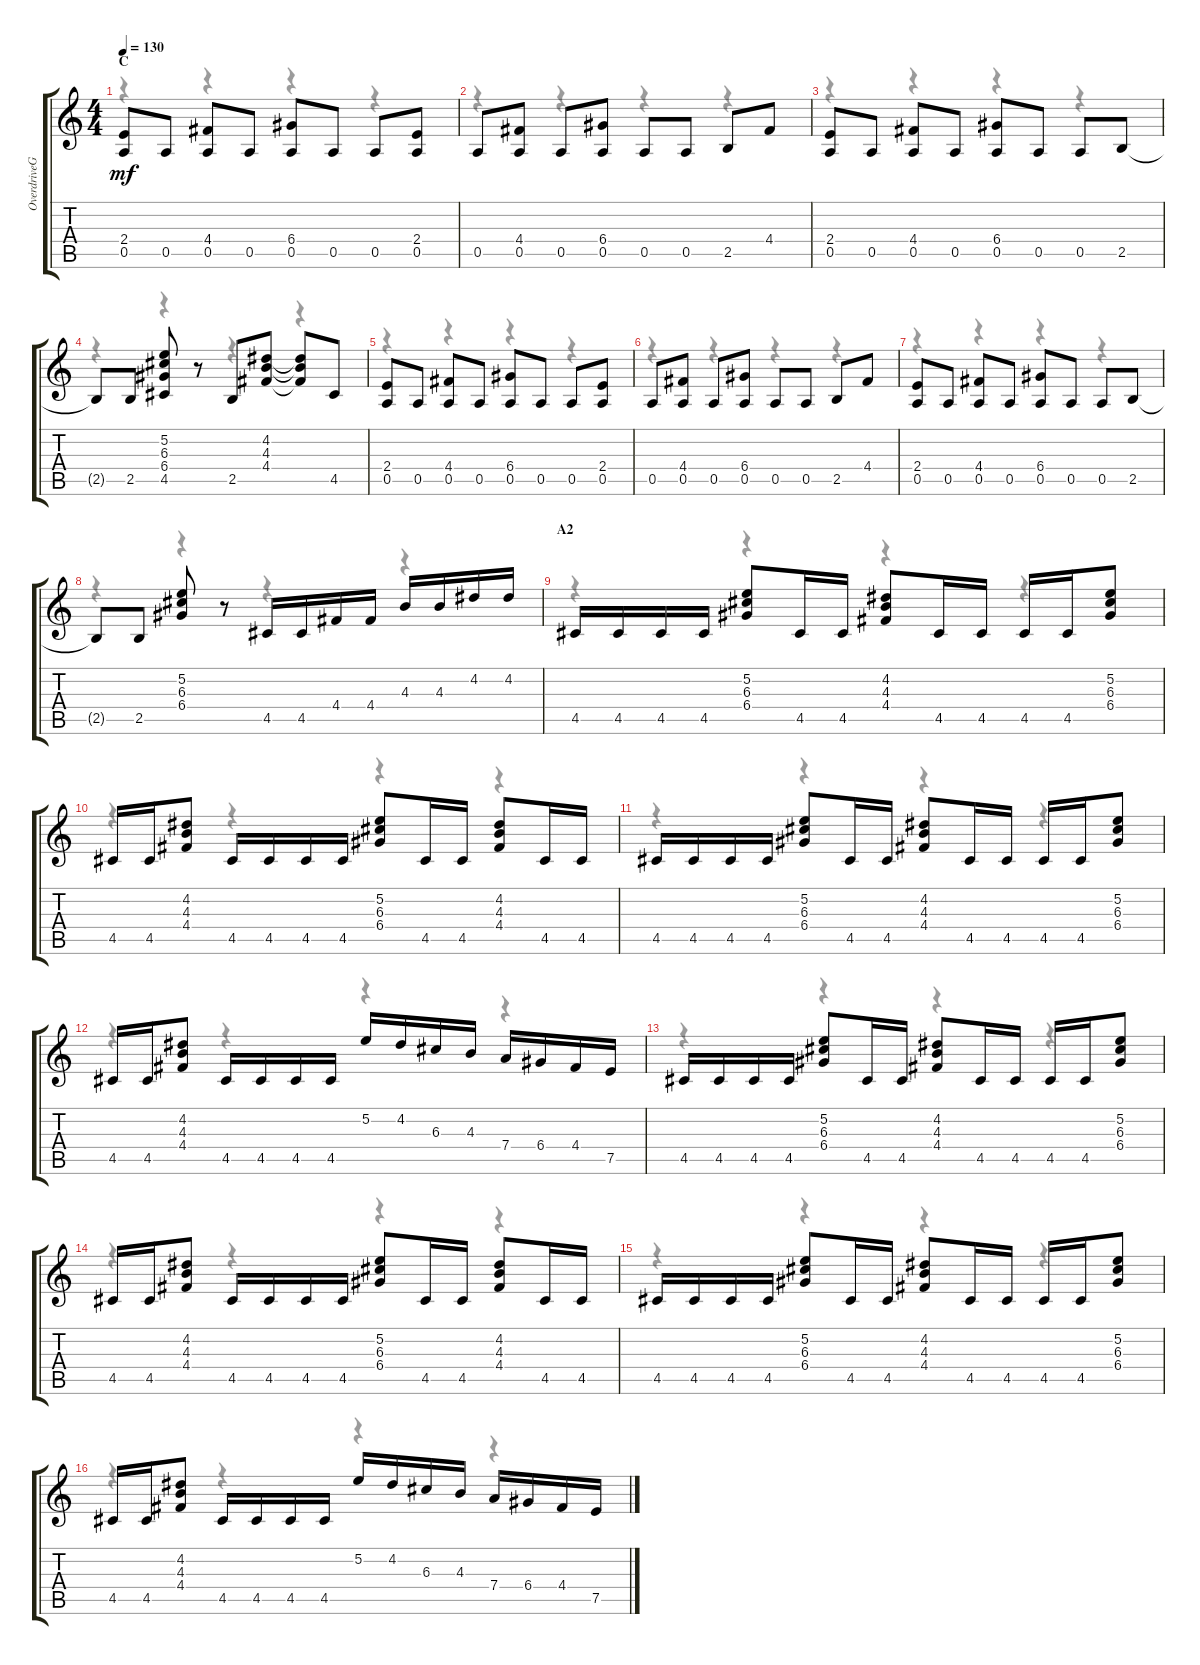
\track ("OverdriveGuitar" "OverdriveG") {instrument overdrivenguitar}
\staff {score tabs}
\tuning (E4 B3 G3 D3 A2 E2) {hide}
\voice
\ts (4 4)
\section ("" "C")
\tempo 130
\clef g2
\ks c
(2.4 0.5).8{dy mf} 0.5.8 (4.4 0.5).8 0.5.8 (6.4 0.5).8 0.5.8 0.5.8 (2.4 0.5).8 |
0.5.8 (4.4 0.5).8 0.5.8 (6.4 0.5).8 0.5.8 0.5.8 2.5.8 4.4.8 |
(2.4 0.5).8 0.5.8 (4.4 0.5).8 0.5.8 (6.4 0.5).8 0.5.8 0.5.8 2.5.8 |
2.5{t}.8 2.5.8 (5.2 6.3 6.4 4.5).8 r.8 2.5.8 (4.2 4.3 4.4).8 (4.2{t} 4.3{t} 4.4{t}).8 4.5.8 |
(2.4 0.5).8 0.5.8 (4.4 0.5).8 0.5.8 (6.4 0.5).8 0.5.8 0.5.8 (2.4 0.5).8 |
0.5.8 (4.4 0.5).8 0.5.8 (6.4 0.5).8 0.5.8 0.5.8 2.5.8 4.4.8 |
(2.4 0.5).8 0.5.8 (4.4 0.5).8 0.5.8 (6.4 0.5).8 0.5.8 0.5.8 2.5.8 |
2.5{t}.8 2.5.8 (5.2 6.3 6.4).8 r.8 4.5.16 4.5.16 4.4.16 4.4.16 4.3.16 4.3.16 4.2.16 4.2.16 |
\section ("" "A2")
4.5.16 4.5.16 4.5.16 4.5.16 (5.2 6.3 6.4).8 4.5.16 4.5.16 (4.2 4.3 4.4).8 4.5.16 4.5.16 4.5.16 4.5.16 (5.2 6.3 6.4).8 |
4.5.16 4.5.16 (4.2 4.3 4.4).8 4.5.16 4.5.16 4.5.16 4.5.16 (5.2 6.3 6.4).8 4.5.16 4.5.16 (4.2 4.3 4.4).8 4.5.16 4.5.16 |
4.5.16 4.5.16 4.5.16 4.5.16 (5.2 6.3 6.4).8 4.5.16 4.5.16 (4.2 4.3 4.4).8 4.5.16 4.5.16 4.5.16 4.5.16 (5.2 6.3 6.4).8 |
4.5.16 4.5.16 (4.2 4.3 4.4).8 4.5.16 4.5.16 4.5.16 4.5.16 5.2.16 4.2.16 6.3.16 4.3.16 7.4.16 6.4.16 4.4.16 7.5.16 |
4.5.16 4.5.16 4.5.16 4.5.16 (5.2 6.3 6.4).8 4.5.16 4.5.16 (4.2 4.3 4.4).8 4.5.16 4.5.16 4.5.16 4.5.16 (5.2 6.3 6.4).8 |
4.5.16 4.5.16 (4.2 4.3 4.4).8 4.5.16 4.5.16 4.5.16 4.5.16 (5.2 6.3 6.4).8 4.5.16 4.5.16 (4.2 4.3 4.4).8 4.5.16 4.5.16 |
4.5.16 4.5.16 4.5.16 4.5.16 (5.2 6.3 6.4).8 4.5.16 4.5.16 (4.2 4.3 4.4).8 4.5.16 4.5.16 4.5.16 4.5.16 (5.2 6.3 6.4).8 |
4.5.16 4.5.16 (4.2 4.3 4.4).8 4.5.16 4.5.16 4.5.16 4.5.16 5.2.16 4.2.16 6.3.16 4.3.16 7.4.16 6.4.16 4.4.16 7.5.16
\voice
\clef g2
\ottava regular
\simile none
\ks c
r.4{dy f} r.4 r.4 r.4 |
r.4 r.4 r.4 r.4 |
r.4 r.4 r.4 r.4 |
r.4 r.4 r.4 r.4 |
r.4 r.4 r.4 r.4 |
r.4 r.4 r.4 r.4 |
r.4 r.4 r.4 r.4 |
r.4 r.4 r.4 r.4 |
r.4 r.4 r.4 r.4 |
r.4 r.4 r.4 r.4 |
r.4 r.4 r.4 r.4 |
r.4 r.4 r.4 r.4 |
r.4 r.4 r.4 r.4 |
r.4 r.4 r.4 r.4 |
r.4 r.4 r.4 r.4 |
r.4 r.4 r.4 r.4
